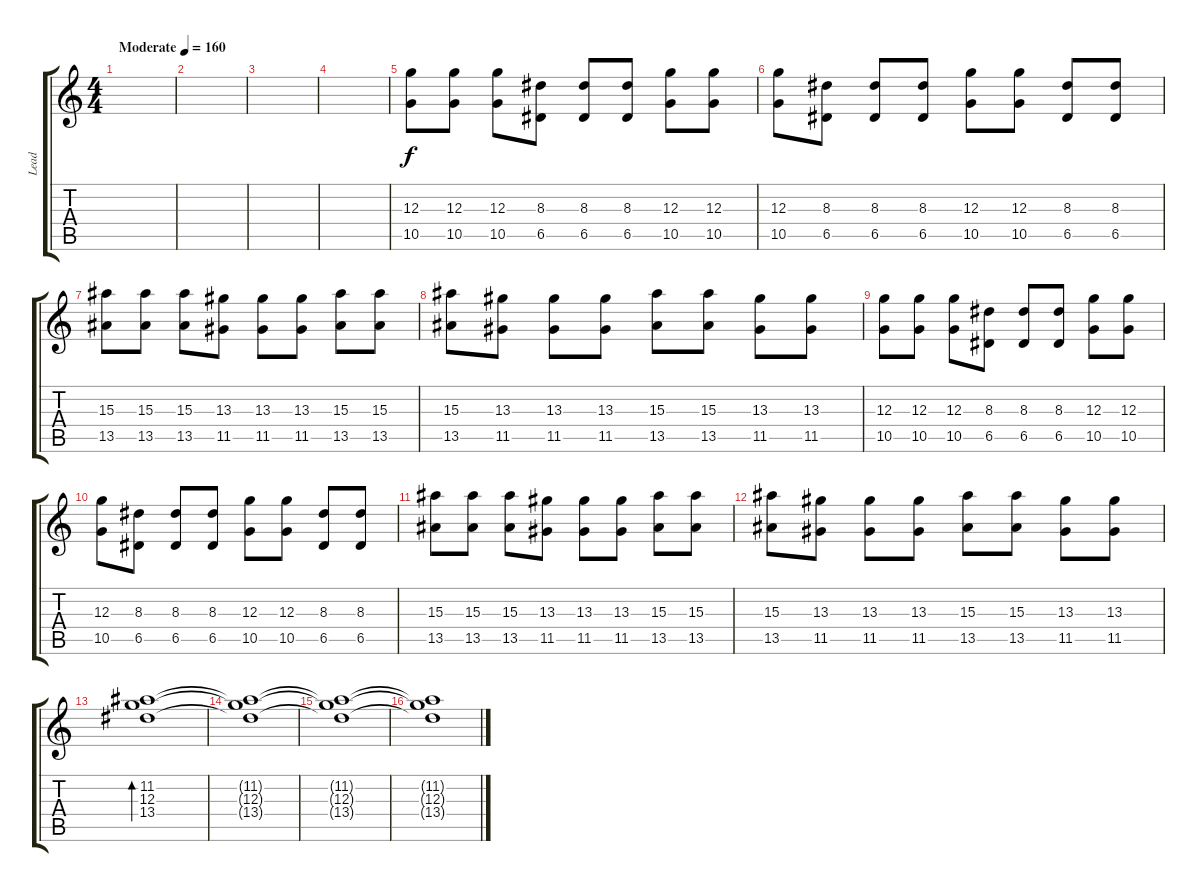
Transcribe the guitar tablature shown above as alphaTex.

\track ("Lead" "Lead") {instrument overdrivenguitar}
\staff {score tabs}
\tuning (E4 B3 G3 D3 A2 D2) {hide}
\ts (4 4)
\tempo (160 "Moderate")
\clef g2
\ks c
|
|
|
|
(12.3 10.5).8 (12.3 10.5).8 (12.3 10.5).8 (8.3 6.5).8 (8.3 6.5).8 (8.3 6.5).8 (12.3 10.5).8 (12.3 10.5).8 |
(12.3 10.5).8 (8.3 6.5).8 (8.3 6.5).8 (8.3 6.5).8 (12.3 10.5).8 (12.3 10.5).8 (8.3 6.5).8 (8.3 6.5).8 |
(15.3 13.5).8 (15.3 13.5).8 (15.3 13.5).8 (13.3 11.5).8 (13.3 11.5).8 (13.3 11.5).8 (15.3 13.5).8 (15.3 13.5).8 |
(15.3 13.5).8 (13.3 11.5).8 (13.3 11.5).8 (13.3 11.5).8 (15.3 13.5).8 (15.3 13.5).8 (13.3 11.5).8 (13.3 11.5).8 |
(12.3 10.5).8 (12.3 10.5).8 (12.3 10.5).8 (8.3 6.5).8 (8.3 6.5).8 (8.3 6.5).8 (12.3 10.5).8 (12.3 10.5).8 |
(12.3 10.5).8 (8.3 6.5).8 (8.3 6.5).8 (8.3 6.5).8 (12.3 10.5).8 (12.3 10.5).8 (8.3 6.5).8 (8.3 6.5).8 |
(15.3 13.5).8 (15.3 13.5).8 (15.3 13.5).8 (13.3 11.5).8 (13.3 11.5).8 (13.3 11.5).8 (15.3 13.5).8 (15.3 13.5).8 |
(15.3 13.5).8 (13.3 11.5).8 (13.3 11.5).8 (13.3 11.5).8 (15.3 13.5).8 (15.3 13.5).8 (13.3 11.5).8 (13.3 11.5).8 |
(11.2 12.3 13.4).1{bd 240} |
(11.2{t} 12.3{t} 13.4{t}).1 |
(11.2{t} 12.3{t} 13.4{t}).1 |
(11.2{t} 12.3{t} 13.4{t}).1
